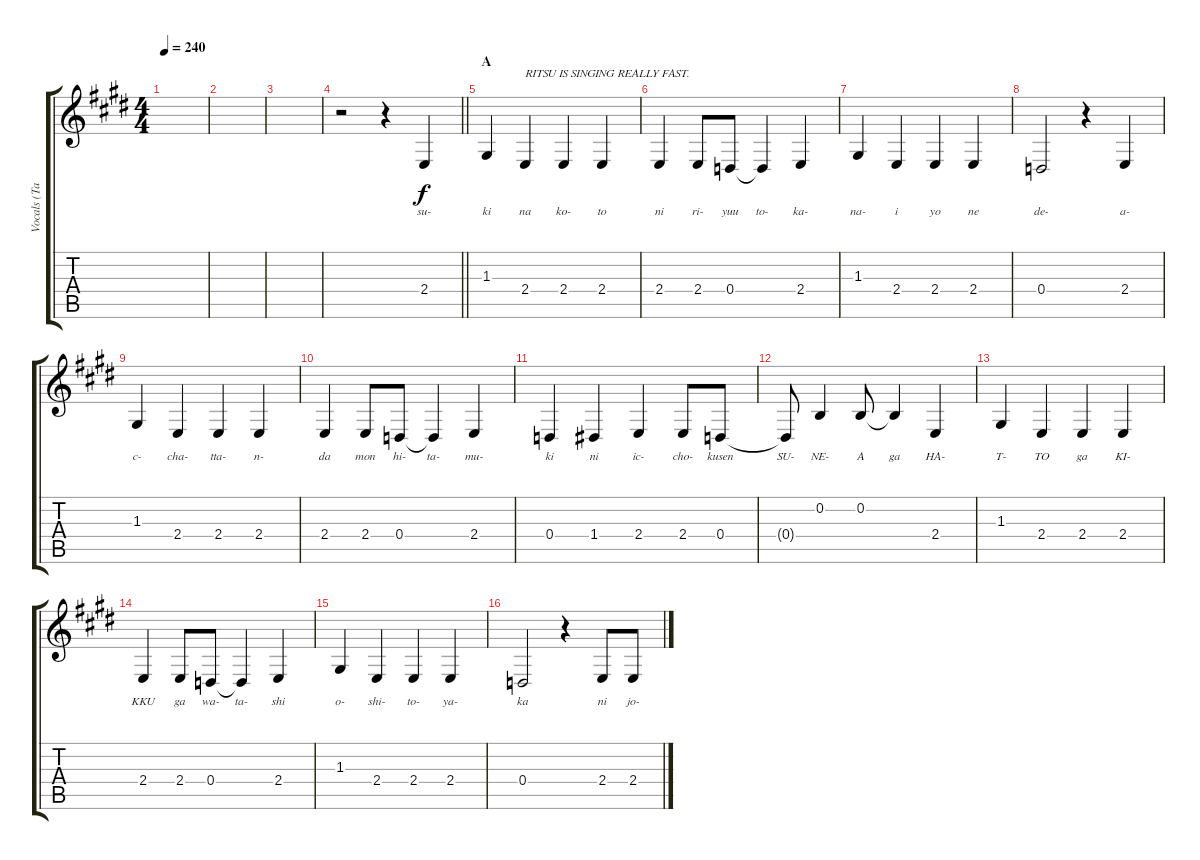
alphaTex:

\track ("Vocals (Tainaka Ritsu)" "Vocals (Ta") {instrument altosax}
\staff {score tabs}
\tuning (E4 B3 G3 D3 A2 E2) {hide}
\ts (4 4)
\tempo 240
\clef g2
\ks e
|
|
|
\barLineRight lightlight
r.2 r.4 2.4.4{lyrics (0 "su-") lyrics (1 "") lyrics (2 "") lyrics (3 "") lyrics (4 "")} |
\section ("" "A")
1.3.4{lyrics (0 "ki") lyrics (1 "") lyrics (2 "") lyrics (3 "") lyrics (4 "")} 2.4.4{txt "RITSU IS SINGING REALLY FAST." lyrics (0 "na") lyrics (1 "") lyrics (2 "") lyrics (3 "") lyrics (4 "")} 2.4.4{lyrics (0 "ko-") lyrics (1 "") lyrics (2 "") lyrics (3 "") lyrics (4 "")} 2.4.4{lyrics (0 "to") lyrics (1 "") lyrics (2 "") lyrics (3 "") lyrics (4 "")} |
2.4.4{lyrics (0 "ni") lyrics (1 "") lyrics (2 "") lyrics (3 "") lyrics (4 "")} 2.4.8{lyrics (0 "ri-") lyrics (1 "") lyrics (2 "") lyrics (3 "") lyrics (4 "")} 0.4.8{lyrics (0 "yuu") lyrics (1 "") lyrics (2 "") lyrics (3 "") lyrics (4 "")} 0.4{t}.4{lyrics (0 "to-") lyrics (1 "") lyrics (2 "") lyrics (3 "") lyrics (4 "")} 2.4.4{lyrics (0 "ka-") lyrics (1 "") lyrics (2 "") lyrics (3 "") lyrics (4 "")} |
1.3.4{lyrics (0 "na-") lyrics (1 "") lyrics (2 "") lyrics (3 "") lyrics (4 "")} 2.4.4{lyrics (0 "i") lyrics (1 "") lyrics (2 "") lyrics (3 "") lyrics (4 "")} 2.4.4{lyrics (0 "yo") lyrics (1 "") lyrics (2 "") lyrics (3 "") lyrics (4 "")} 2.4.4{lyrics (0 "ne") lyrics (1 "") lyrics (2 "") lyrics (3 "") lyrics (4 "")} |
0.4.2{lyrics (0 "de-") lyrics (1 "") lyrics (2 "") lyrics (3 "") lyrics (4 "")} r.4 2.4.4{lyrics (0 "a-") lyrics (1 "") lyrics (2 "") lyrics (3 "") lyrics (4 "")} |
1.3.4{lyrics (0 "c-") lyrics (1 "") lyrics (2 "") lyrics (3 "") lyrics (4 "")} 2.4.4{lyrics (0 "cha-") lyrics (1 "") lyrics (2 "") lyrics (3 "") lyrics (4 "")} 2.4.4{lyrics (0 "tta-") lyrics (1 "") lyrics (2 "") lyrics (3 "") lyrics (4 "")} 2.4.4{lyrics (0 "n-") lyrics (1 "") lyrics (2 "") lyrics (3 "") lyrics (4 "")} |
2.4.4{lyrics (0 "da") lyrics (1 "") lyrics (2 "") lyrics (3 "") lyrics (4 "")} 2.4.8{lyrics (0 "mon") lyrics (1 "") lyrics (2 "") lyrics (3 "") lyrics (4 "")} 0.4.8{lyrics (0 "hi-") lyrics (1 "") lyrics (2 "") lyrics (3 "") lyrics (4 "")} 0.4{t}.4{lyrics (0 "ta-") lyrics (1 "") lyrics (2 "") lyrics (3 "") lyrics (4 "")} 2.4.4{lyrics (0 "mu-") lyrics (1 "") lyrics (2 "") lyrics (3 "") lyrics (4 "")} |
0.4.4{lyrics (0 "ki") lyrics (1 "") lyrics (2 "") lyrics (3 "") lyrics (4 "")} 1.4.4{lyrics (0 "ni") lyrics (1 "") lyrics (2 "") lyrics (3 "") lyrics (4 "")} 2.4.4{lyrics (0 "ic-") lyrics (1 "") lyrics (2 "") lyrics (3 "") lyrics (4 "")} 2.4.8{lyrics (0 "cho-") lyrics (1 "") lyrics (2 "") lyrics (3 "") lyrics (4 "")} 0.4.8{lyrics (0 "kusen") lyrics (1 "") lyrics (2 "") lyrics (3 "") lyrics (4 "")} |
0.4{t}.8{lyrics (0 "SU-") lyrics (1 "") lyrics (2 "") lyrics (3 "") lyrics (4 "")} 0.2.4{lyrics (0 "NE-") lyrics (1 "") lyrics (2 "") lyrics (3 "") lyrics (4 "")} 0.2.8{lyrics (0 "A") lyrics (1 "") lyrics (2 "") lyrics (3 "") lyrics (4 "")} 0.2{t}.4{lyrics (0 "ga") lyrics (1 "") lyrics (2 "") lyrics (3 "") lyrics (4 "")} 2.4.4{lyrics (0 "HA-") lyrics (1 "") lyrics (2 "") lyrics (3 "") lyrics (4 "")} |
1.3.4{lyrics (0 "T-") lyrics (1 "") lyrics (2 "") lyrics (3 "") lyrics (4 "")} 2.4.4{lyrics (0 "TO") lyrics (1 "") lyrics (2 "") lyrics (3 "") lyrics (4 "")} 2.4.4{lyrics (0 "ga") lyrics (1 "") lyrics (2 "") lyrics (3 "") lyrics (4 "")} 2.4.4{lyrics (0 "KI-") lyrics (1 "") lyrics (2 "") lyrics (3 "") lyrics (4 "")} |
2.4.4{lyrics (0 "KKU") lyrics (1 "") lyrics (2 "") lyrics (3 "") lyrics (4 "")} 2.4.8{lyrics (0 "ga") lyrics (1 "") lyrics (2 "") lyrics (3 "") lyrics (4 "")} 0.4.8{lyrics (0 "wa-") lyrics (1 "") lyrics (2 "") lyrics (3 "") lyrics (4 "")} 0.4{t}.4{lyrics (0 "ta-") lyrics (1 "") lyrics (2 "") lyrics (3 "") lyrics (4 "")} 2.4.4{lyrics (0 "shi") lyrics (1 "") lyrics (2 "") lyrics (3 "") lyrics (4 "")} |
1.3.4{lyrics (0 "o-") lyrics (1 "") lyrics (2 "") lyrics (3 "") lyrics (4 "")} 2.4.4{lyrics (0 "shi-") lyrics (1 "") lyrics (2 "") lyrics (3 "") lyrics (4 "")} 2.4.4{lyrics (0 "to-") lyrics (1 "") lyrics (2 "") lyrics (3 "") lyrics (4 "")} 2.4.4{lyrics (0 "ya-") lyrics (1 "") lyrics (2 "") lyrics (3 "") lyrics (4 "")} |
0.4.2{lyrics (0 "ka") lyrics (1 "") lyrics (2 "") lyrics (3 "") lyrics (4 "")} r.4 2.4.8{lyrics (0 "ni") lyrics (1 "") lyrics (2 "") lyrics (3 "") lyrics (4 "")} 2.4.8{lyrics (0 "jo-") lyrics (1 "") lyrics (2 "") lyrics (3 "") lyrics (4 "")}
